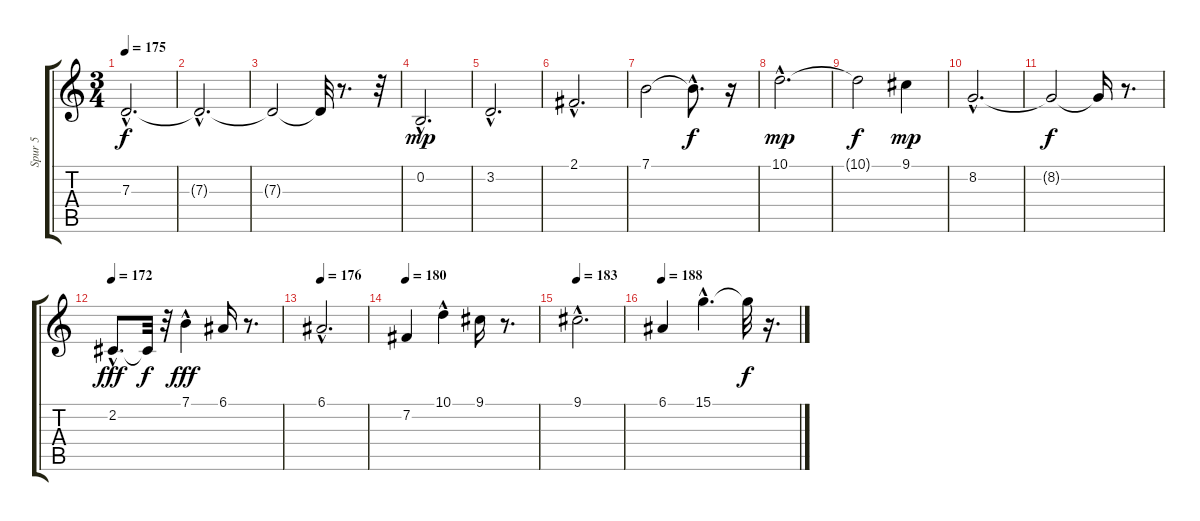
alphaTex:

\track ("Spur 5" "Spur 5") {instrument recorder}
\staff {score tabs}
\tuning (E4 B3 G3 D3 A2 E2) {hide}
\ts (3 4)
\tempo 175
\clef g2
\ks c
7.3{hac t}.2{d dy f} |
7.3{hac t}.2{d} |
7.3{t}.2 7.3{t}.32 r.8{d} r.32 |
0.2{hac}.2{d dy mp} |
3.2{hac}.2{d} |
2.1{hac}.2{d} |
7.1.2 7.1{hac t}.8{d dy f} r.16 |
10.1{hac}.2{d dy mp} |
10.1{t}.2{dy f} 9.1.4{dy mp} |
8.2{hac}.2{d} |
8.2{t}.2{dy f} 8.2{t}.16 r.8{d} |
\tempo 172
2.2{hac}.8{d dy fff} 2.2{t}.32{dy f} r.32 7.1{hac}.4{dy fff} 6.1.16 r.8{d} |
\tempo 176
6.1{hac}.2{d} |
\tempo 180
7.2.4 10.1{hac}.4 9.1.16 r.8{d} |
\tempo 183
9.1{hac}.2{d} |
\tempo 188
6.1.4 15.1{hac}.4{d} 15.1{t}.32{dy f} r.16{d}
